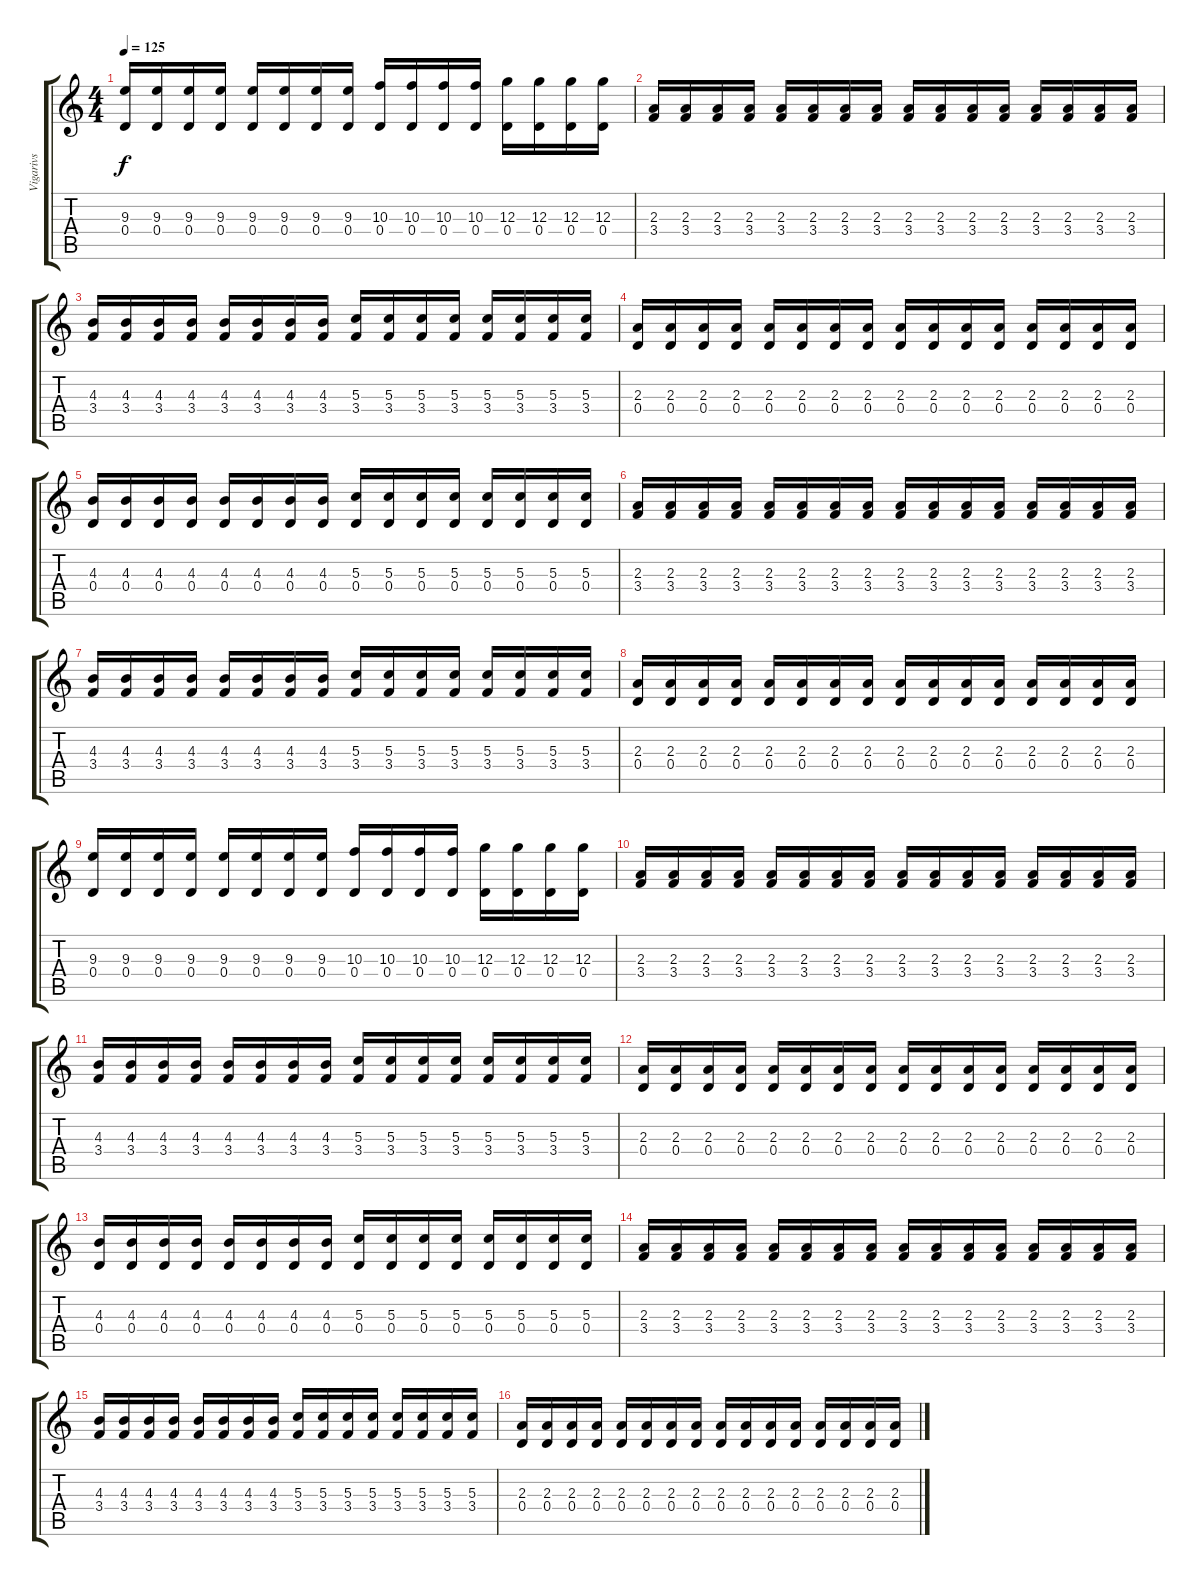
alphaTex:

\track ("Vigarivs" "Vigarivs") {instrument overdrivenguitar}
\staff {score tabs}
\tuning (E4 B3 G3 D3 A2 E2) {hide}
\ts (4 4)
\tempo 125
\clef g2
\ks c
(9.3 0.4).16{dy f} (9.3 0.4).16 (9.3 0.4).16 (9.3 0.4).16 (9.3 0.4).16 (9.3 0.4).16 (9.3 0.4).16 (9.3 0.4).16 (10.3 0.4).16 (10.3 0.4).16 (10.3 0.4).16 (10.3 0.4).16 (12.3 0.4).16 (12.3 0.4).16 (12.3 0.4).16 (12.3 0.4).16 |
(2.3 3.4).16 (2.3 3.4).16 (2.3 3.4).16 (2.3 3.4).16 (2.3 3.4).16 (2.3 3.4).16 (2.3 3.4).16 (2.3 3.4).16 (2.3 3.4).16 (2.3 3.4).16 (2.3 3.4).16 (2.3 3.4).16 (2.3 3.4).16 (2.3 3.4).16 (2.3 3.4).16 (2.3 3.4).16 |
(4.3 3.4).16 (4.3 3.4).16 (4.3 3.4).16 (4.3 3.4).16 (4.3 3.4).16 (4.3 3.4).16 (4.3 3.4).16 (4.3 3.4).16 (5.3 3.4).16 (5.3 3.4).16 (5.3 3.4).16 (5.3 3.4).16 (5.3 3.4).16 (5.3 3.4).16 (5.3 3.4).16 (5.3 3.4).16 |
(2.3 0.4).16 (2.3 0.4).16 (2.3 0.4).16 (2.3 0.4).16 (2.3 0.4).16 (2.3 0.4).16 (2.3 0.4).16 (2.3 0.4).16 (2.3 0.4).16 (2.3 0.4).16 (2.3 0.4).16 (2.3 0.4).16 (2.3 0.4).16 (2.3 0.4).16 (2.3 0.4).16 (2.3 0.4).16 |
(4.3 0.4).16 (4.3 0.4).16 (4.3 0.4).16 (4.3 0.4).16 (4.3 0.4).16 (4.3 0.4).16 (4.3 0.4).16 (4.3 0.4).16 (5.3 0.4).16 (5.3 0.4).16 (5.3 0.4).16 (5.3 0.4).16 (5.3 0.4).16 (5.3 0.4).16 (5.3 0.4).16 (5.3 0.4).16 |
(2.3 3.4).16 (2.3 3.4).16 (2.3 3.4).16 (2.3 3.4).16 (2.3 3.4).16 (2.3 3.4).16 (2.3 3.4).16 (2.3 3.4).16 (2.3 3.4).16 (2.3 3.4).16 (2.3 3.4).16 (2.3 3.4).16 (2.3 3.4).16 (2.3 3.4).16 (2.3 3.4).16 (2.3 3.4).16 |
(4.3 3.4).16 (4.3 3.4).16 (4.3 3.4).16 (4.3 3.4).16 (4.3 3.4).16 (4.3 3.4).16 (4.3 3.4).16 (4.3 3.4).16 (5.3 3.4).16 (5.3 3.4).16 (5.3 3.4).16 (5.3 3.4).16 (5.3 3.4).16 (5.3 3.4).16 (5.3 3.4).16 (5.3 3.4).16 |
(2.3 0.4).16 (2.3 0.4).16 (2.3 0.4).16 (2.3 0.4).16 (2.3 0.4).16 (2.3 0.4).16 (2.3 0.4).16 (2.3 0.4).16 (2.3 0.4).16 (2.3 0.4).16 (2.3 0.4).16 (2.3 0.4).16 (2.3 0.4).16 (2.3 0.4).16 (2.3 0.4).16 (2.3 0.4).16 |
(9.3 0.4).16 (9.3 0.4).16 (9.3 0.4).16 (9.3 0.4).16 (9.3 0.4).16 (9.3 0.4).16 (9.3 0.4).16 (9.3 0.4).16 (10.3 0.4).16 (10.3 0.4).16 (10.3 0.4).16 (10.3 0.4).16 (12.3 0.4).16 (12.3 0.4).16 (12.3 0.4).16 (12.3 0.4).16 |
(2.3 3.4).16 (2.3 3.4).16 (2.3 3.4).16 (2.3 3.4).16 (2.3 3.4).16 (2.3 3.4).16 (2.3 3.4).16 (2.3 3.4).16 (2.3 3.4).16 (2.3 3.4).16 (2.3 3.4).16 (2.3 3.4).16 (2.3 3.4).16 (2.3 3.4).16 (2.3 3.4).16 (2.3 3.4).16 |
(4.3 3.4).16 (4.3 3.4).16 (4.3 3.4).16 (4.3 3.4).16 (4.3 3.4).16 (4.3 3.4).16 (4.3 3.4).16 (4.3 3.4).16 (5.3 3.4).16 (5.3 3.4).16 (5.3 3.4).16 (5.3 3.4).16 (5.3 3.4).16 (5.3 3.4).16 (5.3 3.4).16 (5.3 3.4).16 |
(2.3 0.4).16 (2.3 0.4).16 (2.3 0.4).16 (2.3 0.4).16 (2.3 0.4).16 (2.3 0.4).16 (2.3 0.4).16 (2.3 0.4).16 (2.3 0.4).16 (2.3 0.4).16 (2.3 0.4).16 (2.3 0.4).16 (2.3 0.4).16 (2.3 0.4).16 (2.3 0.4).16 (2.3 0.4).16 |
(4.3 0.4).16 (4.3 0.4).16 (4.3 0.4).16 (4.3 0.4).16 (4.3 0.4).16 (4.3 0.4).16 (4.3 0.4).16 (4.3 0.4).16 (5.3 0.4).16 (5.3 0.4).16 (5.3 0.4).16 (5.3 0.4).16 (5.3 0.4).16 (5.3 0.4).16 (5.3 0.4).16 (5.3 0.4).16 |
(2.3 3.4).16 (2.3 3.4).16 (2.3 3.4).16 (2.3 3.4).16 (2.3 3.4).16 (2.3 3.4).16 (2.3 3.4).16 (2.3 3.4).16 (2.3 3.4).16 (2.3 3.4).16 (2.3 3.4).16 (2.3 3.4).16 (2.3 3.4).16 (2.3 3.4).16 (2.3 3.4).16 (2.3 3.4).16 |
(4.3 3.4).16 (4.3 3.4).16 (4.3 3.4).16 (4.3 3.4).16 (4.3 3.4).16 (4.3 3.4).16 (4.3 3.4).16 (4.3 3.4).16 (5.3 3.4).16 (5.3 3.4).16 (5.3 3.4).16 (5.3 3.4).16 (5.3 3.4).16 (5.3 3.4).16 (5.3 3.4).16 (5.3 3.4).16 |
(2.3 0.4).16 (2.3 0.4).16 (2.3 0.4).16 (2.3 0.4).16 (2.3 0.4).16 (2.3 0.4).16 (2.3 0.4).16 (2.3 0.4).16 (2.3 0.4).16 (2.3 0.4).16 (2.3 0.4).16 (2.3 0.4).16 (2.3 0.4).16 (2.3 0.4).16 (2.3 0.4).16 (2.3 0.4).16
